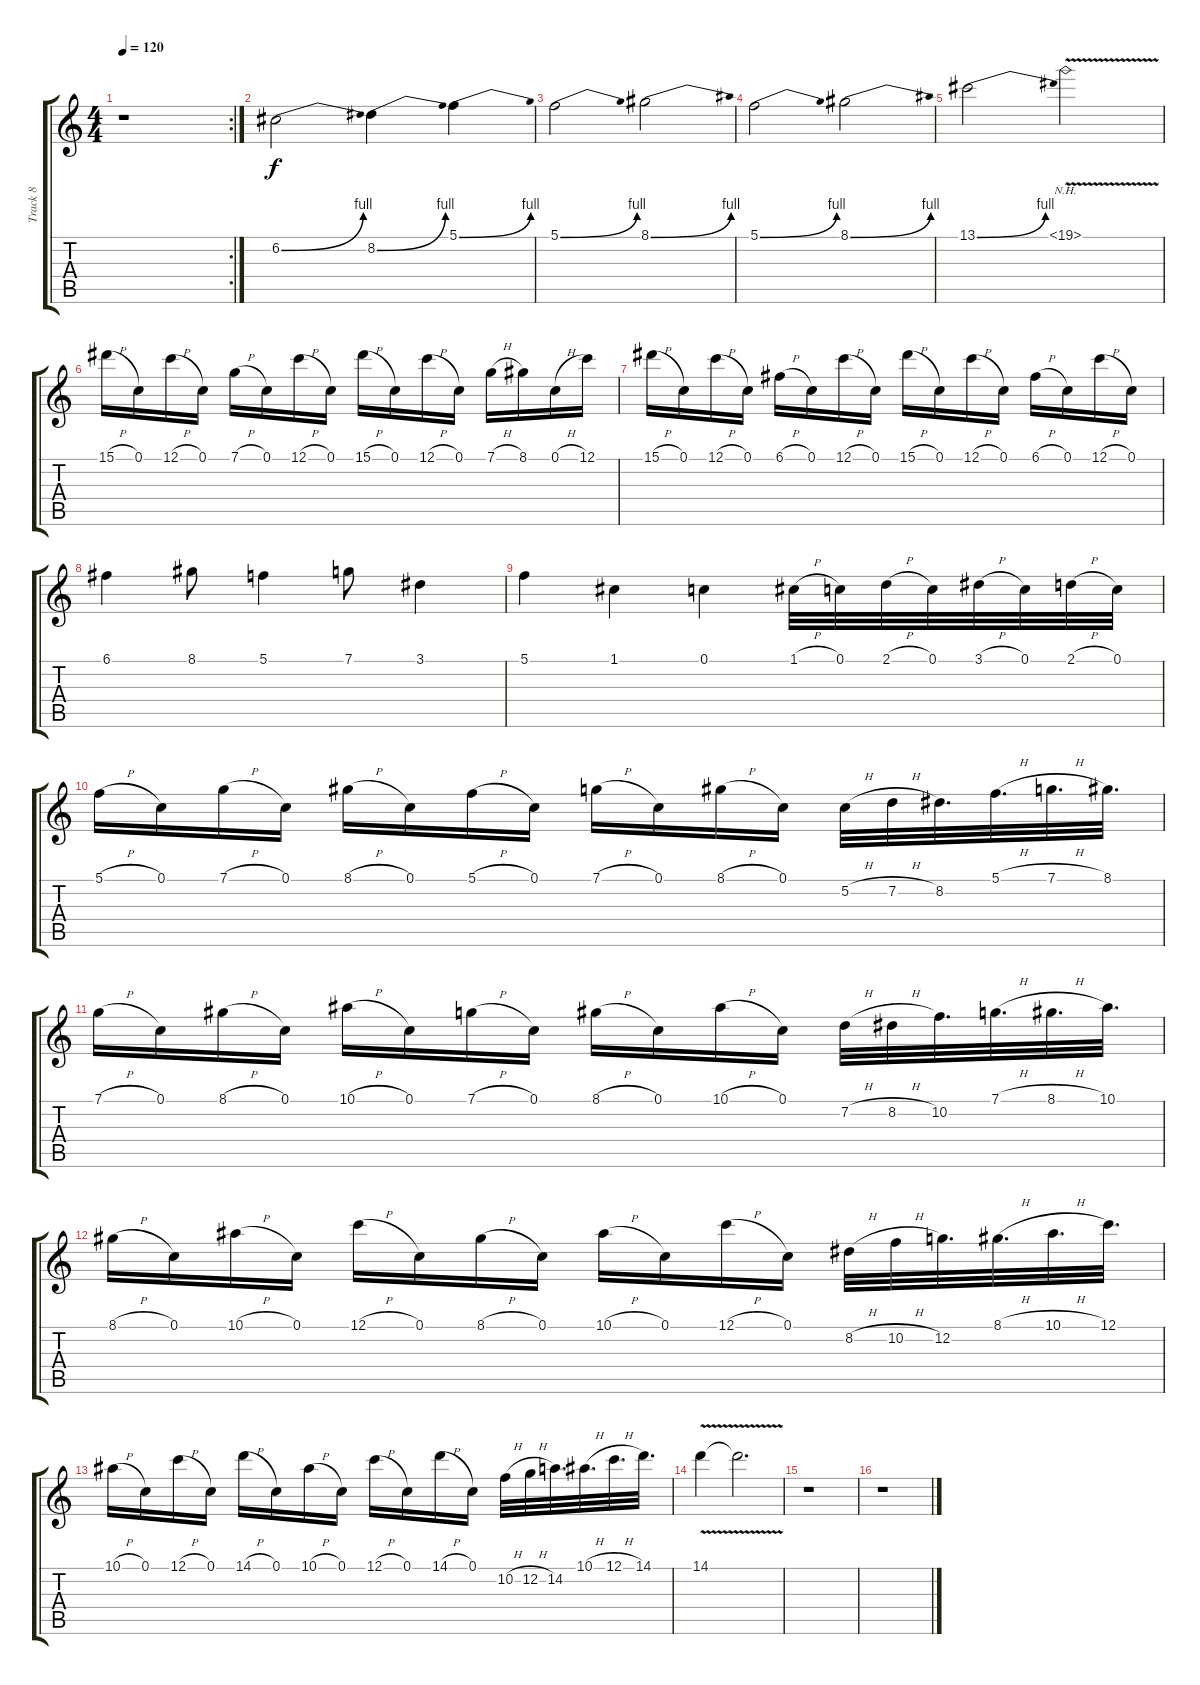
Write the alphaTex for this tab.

\track ("Track 8" "Track 8") {instrument distortionguitar}
\staff {score tabs}
\tuning (C4 G3 Eb3 Bb2 F2 C2) {hide}
\rc 2
\ts (4 4)
\tempo 120
\clef g2
\ks c
r.1{dy f} |
6.2{be (bend 0 0 60 4)}.2 8.2{be (bend 0 0 60 4)}.4 5.1{be (bend 0 0 60 4)}.4 |
5.1{be (bend 0 0 60 4)}.2 8.1{be (bend 0 0 60 4)}.2 |
5.1{be (bend 0 0 60 4)}.2 8.1{be (bend 0 0 60 4)}.2 |
13.1{be (bend 0 0 60 4)}.2 19.1{nh v}.2 |
15.1{h}.16 0.1.16 12.1{h}.16 0.1.16 7.1{h}.16 0.1.16 12.1{h}.16 0.1.16 15.1{h}.16 0.1.16 12.1{h}.16 0.1.16 7.1{h}.16 8.1.16 0.1{h}.16 12.1.16 |
15.1{h}.16 0.1.16 12.1{h}.16 0.1.16 6.1{h}.16 0.1.16 12.1{h}.16 0.1.16 15.1{h}.16 0.1.16 12.1{h}.16 0.1.16 6.1{h}.16 0.1.16 12.1{h}.16 0.1.16 |
6.1.4 8.1.8 5.1.4 7.1.8 3.1.4 |
5.1.4 1.1.4 0.1.4 1.1{h}.32 0.1.32 2.1{h}.32 0.1.32 3.1{h}.32 0.1.32 2.1{h}.32 0.1.32 |
5.1{h}.16 0.1.16 7.1{h}.16 0.1.16 8.1{h}.16 0.1.16 5.1{h}.16 0.1.16 7.1{h}.16 0.1.16 8.1{h}.16 0.1.16 5.2{h}.32 7.2{h}.32 8.2.32{d} 5.1{h}.32{d} 7.1{h}.32{d} 8.1.32{d} |
7.1{h}.16 0.1.16 8.1{h}.16 0.1.16 10.1{h}.16 0.1.16 7.1{h}.16 0.1.16 8.1{h}.16 0.1.16 10.1{h}.16 0.1.16 7.2{h}.32 8.2{h}.32 10.2.32{d} 7.1{h}.32{d} 8.1{h}.32{d} 10.1.32{d} |
8.1{h}.16 0.1.16 10.1{h}.16 0.1.16 12.1{h}.16 0.1.16 8.1{h}.16 0.1.16 10.1{h}.16 0.1.16 12.1{h}.16 0.1.16 8.2{h}.32 10.2{h}.32 12.2.32{d} 8.1{h}.32{d} 10.1{h}.32{d} 12.1.32{d} |
10.1{h}.16 0.1.16 12.1{h}.16 0.1.16 14.1{h}.16 0.1.16 10.1{h}.16 0.1.16 12.1{h}.16 0.1.16 14.1{h}.16 0.1.16 10.2{h}.32 12.2{h}.32 14.2.32{d} 10.1{h}.32{d} 12.1{h}.32{d} 14.1.32{d} |
14.1{v}.4 14.1{t}.2{d} |
r.1 |
r.1
